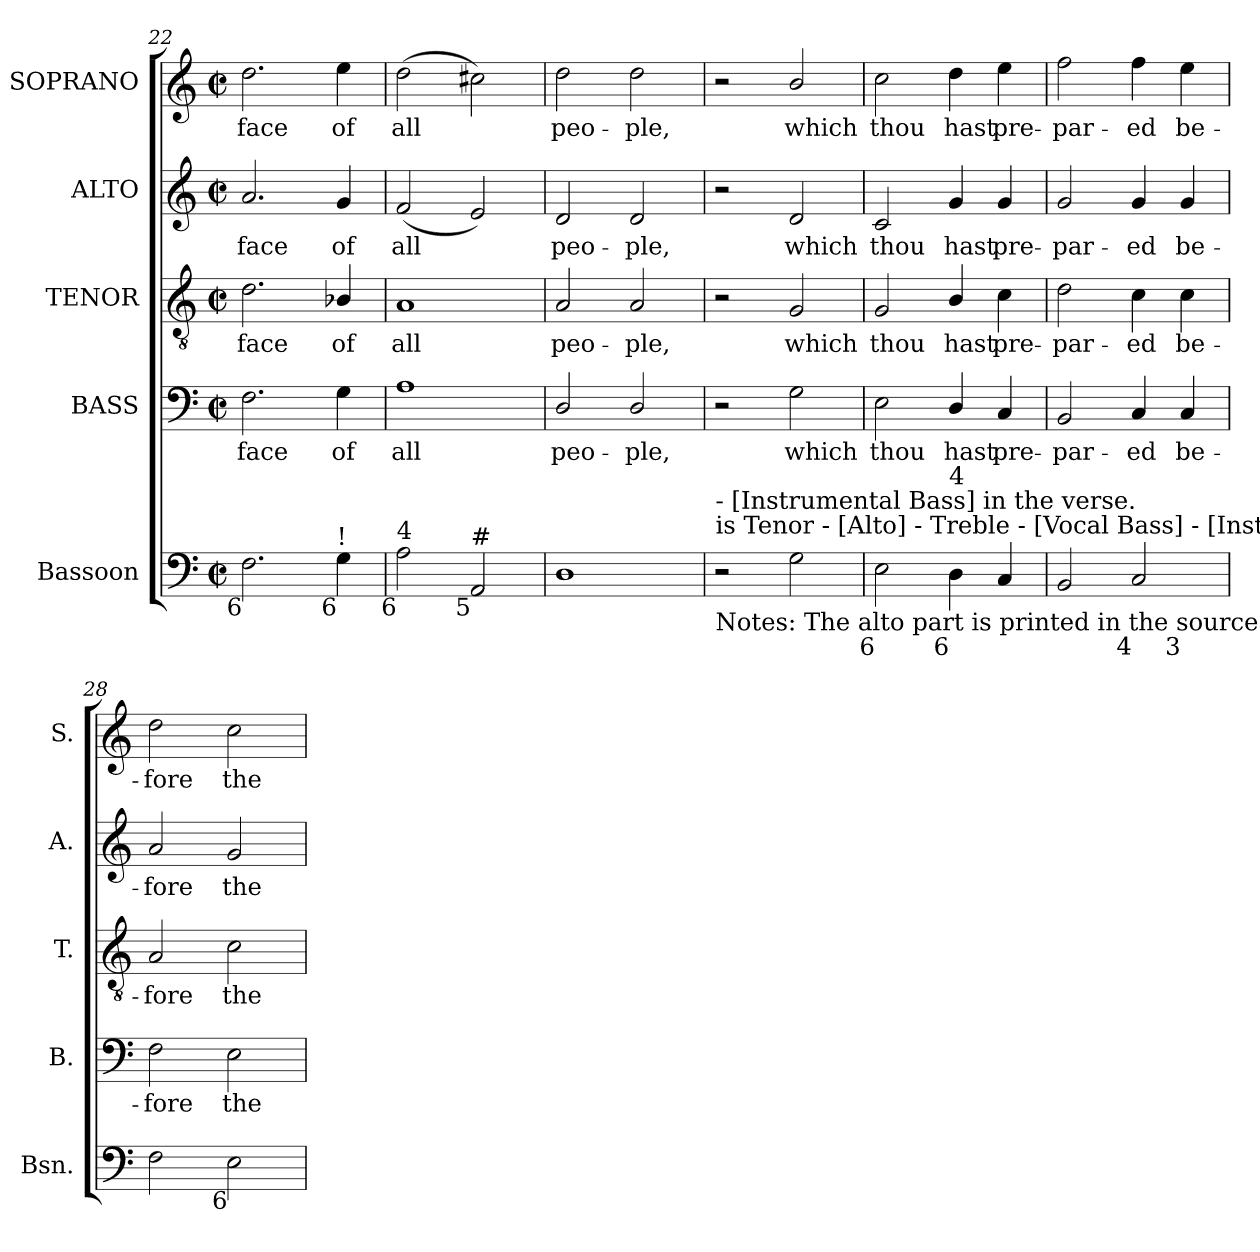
**kern	**kern	**text	**kern	**text	**kern	**text	**kern	**text
*part5	*part4	*part4	*part3	*part3	*part2	*part2	*part1	*part1
*staff5	*staff4	*staff4	*staff3	*staff3	*staff2	*staff2	*staff1	*staff1
*I"Bassoon	*I"BASS	*	*I"TENOR	*	*I"ALTO	*	*I"SOPRANO	*
*I'Bsn.	*I'B.	*	*I'T.	*	*I'A.	*	*I'S.	*
*clefF4	*clefF4	*	*clefGv2	*	*clefG2	*	*clefG2	*
*	*	*	*ITrd7c12	*	*	*	*	*
*k[]	*k[]	*	*k[]	*	*k[]	*	*k[]	*
*C:	*C:	*	*C:	*	*C:	*	*C:	*
*M2/2	*M2/2	*	*M2/2	*	*M2/2	*	*M2/2	*
*met(c|)	*met(c|)	*	*met(c|)	*	*met(c|)	*	*met(c|)	*
=22	=22	=22	=22	=22	=22	=22	=22	=22
!	!	!LO:LY:b:color=#000000	!	!	!	!	!	!
!	!	!	!	!LO:LY:b:color=#000000	!	!	!	!
!	!	!	!	!	!	!LO:LY:b:color=#000000	!	!
!LO:TX:b:rj:t=6	!	!	!	!	!	!	!	!
!	!	!	!	!	!	!	!	!LO:LY:b:color=#000000
2.Fi\	2.Fi\	face	2.Di\	face	2.ai/	face	2.ddi\	face
!	!	!LO:LY:b:color=#000000	!	!	!	!	!	!
!	!	!	!	!LO:LY:b:color=#000000	!	!	!	!
!	!	!	!	!	!	!LO:LY:b:color=#000000	!	!
!LO:TX:b:rj:t=6	!	!	!	!	!	!	!	!
!LO:TX:t=!	!	!	!	!	!	!	!	!
!	!	!	!	!	!	!	!	!LO:LY:b:color=#000000
4Gi\	4Gi\	of	4BB-Xi/	of	4gi/	of	4eei\	of
=23	=23	=23	=23	=23	=23	=23	=23	=23
!	!	!LO:LY:b:color=#000000	!	!	!	!	!	!
!	!	!	!	!LO:LY:b:color=#000000	!	!	!	!
!	!	!	!	!	!	!LO:LY:b:color=#000000	!	!
!LO:TX:b:rj:t=6	!	!	!	!	!	!	!	!
!LO:TX:t=4	!	!	!	!	!	!	!	!
!	!	!	!	!	!	!	!	!LO:LY:b:color=#000000
2Ai\	1Ai	all	1AAi	all	(2fi/	all	(2ddi\	all
!LO:TX:b:rj:t=5	!	!	!	!	!	!	!	!
!LO:TX:t=#	!	!	!	!	!	!	!	!
2AAi/	.	.	.	.	2ei/)	.	2cc#Xi\)	.
=24	=24	=24	=24	=24	=24	=24	=24	=24
!	!	!LO:LY:b:color=#000000	!	!	!	!	!	!
!	!	!	!	!LO:LY:b:color=#000000	!	!	!	!
!	!	!	!	!	!	!LO:LY:b:color=#000000	!	!
!	!	!	!	!	!	!	!	!LO:LY:b:color=#000000
1Di	2Di/	peo-	2AAi/	peo-	2di/	peo-	2ddi\	peo-
!	!	!LO:LY:b:color=#000000	!	!	!	!	!	!
!	!	!	!	!LO:LY:b:color=#000000	!	!	!	!
!	!	!	!	!	!	!LO:LY:b:color=#000000	!	!
!	!	!	!	!	!	!	!	!LO:LY:b:color=#000000
.	2Di/	-ple,	2AAi/	-ple,	2di/	-ple,	2ddi\	-ple,
!!LO:PB:g=z
=25	=25	=25	=25	=25	=25	=25	=25	=25
!LO:TX:b:t=Notes&colon; The alto part is printed in the source in the treble clef, an octave above sounding pitch. Original order of staves	!	!	!	!	!	!	!	!
!LO:TX:t=is Tenor - [Alto] - Treble - [Vocal Bass] - [Instrumental Bass] in the chorus sections, and Tenor - Alto - [Vocal Bass]	!	!	!	!	!	!	!	!
!LO:TX:t=- [Instrumental Bass] in the verse.	!	!	!	!	!	!	!	!
2r	2r	.	2r	.	2r	.	2r	.
!	!	!LO:LY:b:color=#000000	!	!	!	!	!	!
!	!	!	!	!LO:LY:b:color=#000000	!	!	!	!
!	!	!	!	!	!	!LO:LY:b:color=#000000	!	!
!	!	!	!	!	!	!	!	!LO:LY:b:color=#000000
2Gi\	2Gi\	which	2GGi/	which	2di/	which	2bi/	which
=26	=26	=26	=26	=26	=26	=26	=26	=26
!	!	!LO:LY:b:color=#000000	!	!	!	!	!	!
!	!	!	!	!LO:LY:b:color=#000000	!	!	!	!
!	!	!	!	!	!	!LO:LY:b:color=#000000	!	!
!LO:TX:b:rj:t=6	!	!	!	!	!	!	!	!
!	!	!	!	!	!	!	!	!LO:LY:b:color=#000000
2Ei\	2Ei\	thou	2GGi/	thou	2ci/	thou	2cci\	thou
!	!	!LO:LY:b:color=#000000	!	!	!	!	!	!
!	!	!	!	!LO:LY:b:color=#000000	!	!	!	!
!	!	!	!	!	!	!LO:LY:b:color=#000000	!	!
!LO:TX:b:rj:t=6	!	!	!	!	!	!	!	!
!LO:TX:t=4	!	!	!	!	!	!	!	!
!	!	!	!	!	!	!	!	!LO:LY:b:color=#000000
4Di\	4Di/	hast	4BBi/	hast	4gi/	hast	4ddi\	hast
!	!	!LO:LY:b:color=#000000	!	!	!	!	!	!
!	!	!	!	!LO:LY:b:color=#000000	!	!	!	!
!	!	!	!	!	!	!LO:LY:b:color=#000000	!	!
!	!	!	!	!	!	!	!	!LO:LY:b:color=#000000
4Ci/	4Ci/	pre-	4Ci\	pre-	4gi/	pre-	4eei\	pre-
=27	=27	=27	=27	=27	=27	=27	=27	=27
!	!	!LO:LY:b:color=#000000	!	!	!	!	!	!
!	!	!	!	!LO:LY:b:color=#000000	!	!	!	!
!	!	!	!	!	!	!LO:LY:b:color=#000000	!	!
!LO:TX:b:rj:t=6	!	!	!	!	!	!	!	!
!LO:TX:t=5	!	!	!	!	!	!	!	!
!	!	!	!	!	!	!	!	!LO:LY:b:color=#000000
*^	*	*	*	*	*	*	*	*
2BBi/	2.ryy	2BBi/	-par-	2Di\	-par-	2gi/	-par-	2ffi\	-par-
!	!	!	!LO:LY:b:color=#000000	!	!	!	!	!	!
!	!	!	!	!	!LO:LY:b:color=#000000	!	!	!	!
!	!	!	!	!	!	!	!LO:LY:b:color=#000000	!	!
!LO:TX:b:rj:t=4	!	!	!	!	!	!	!	!	!
!	!	!	!	!	!	!	!	!	!LO:LY:b:color=#000000
2Ci/	.	4Ci/	-ed	4Ci\	-ed	4gi/	-ed	4ffi\	-ed
!	!	!	!LO:LY:b:color=#000000	!	!	!	!	!	!
!	!	!	!	!	!LO:LY:b:color=#000000	!	!	!	!
!	!	!	!	!	!	!	!LO:LY:b:color=#000000	!	!
!	!LO:TX:b:rj:t=3	!	!	!	!	!	!	!	!
!	!	!	!	!	!	!	!	!	!LO:LY:b:color=#000000
.	4ryy	4Ci/	be-	4Ci\	be-	4gi/	be-	4eei\	be-
*v	*v	*	*	*	*	*	*	*	*
=28	=28	=28	=28	=28	=28	=28	=28	=28
*^	*	*	*	*	*	*	*	*
!	!	!	!LO:LY:b:color=#000000	!	!	!	!	!	!
*v	*v	*	*	*	*	*	*	*	*
*^	*	*	*	*	*	*	*	*
!	!	!	!	!	!LO:LY:b:color=#000000	!	!	!	!
*v	*v	*	*	*	*	*	*	*	*
*^	*	*	*	*	*	*	*	*
!	!	!	!	!	!	!	!LO:LY:b:color=#000000	!	!
*v	*v	*	*	*	*	*	*	*	*
*^	*	*	*	*	*	*	*	*
!LO:TX:b:rj:t=6	!	!	!	!	!	!	!	!	!
!	!	!	!	!	!	!	!	!	!LO:LY:b:color=#000000
*v	*v	*	*	*	*	*	*	*	*
2Fi\	2Fi\	-fore	2AAi/	-fore	2ai/	-fore	2ddi\	-fore
!	!	!LO:LY:b:color=#000000	!	!	!	!	!	!
!	!	!	!	!LO:LY:b:color=#000000	!	!	!	!
!	!	!	!	!	!	!LO:LY:b:color=#000000	!	!
!LO:TX:b:rj:t=6	!	!	!	!	!	!	!	!
!	!	!	!	!	!	!	!	!LO:LY:b:color=#000000
2Ei\	2Ei\	the	2Ci\	the	2gi/	the	2cci\	the
=	=	=	=	=	=	=	=	=
*-	*-	*-	*-	*-	*-	*-	*-	*-
